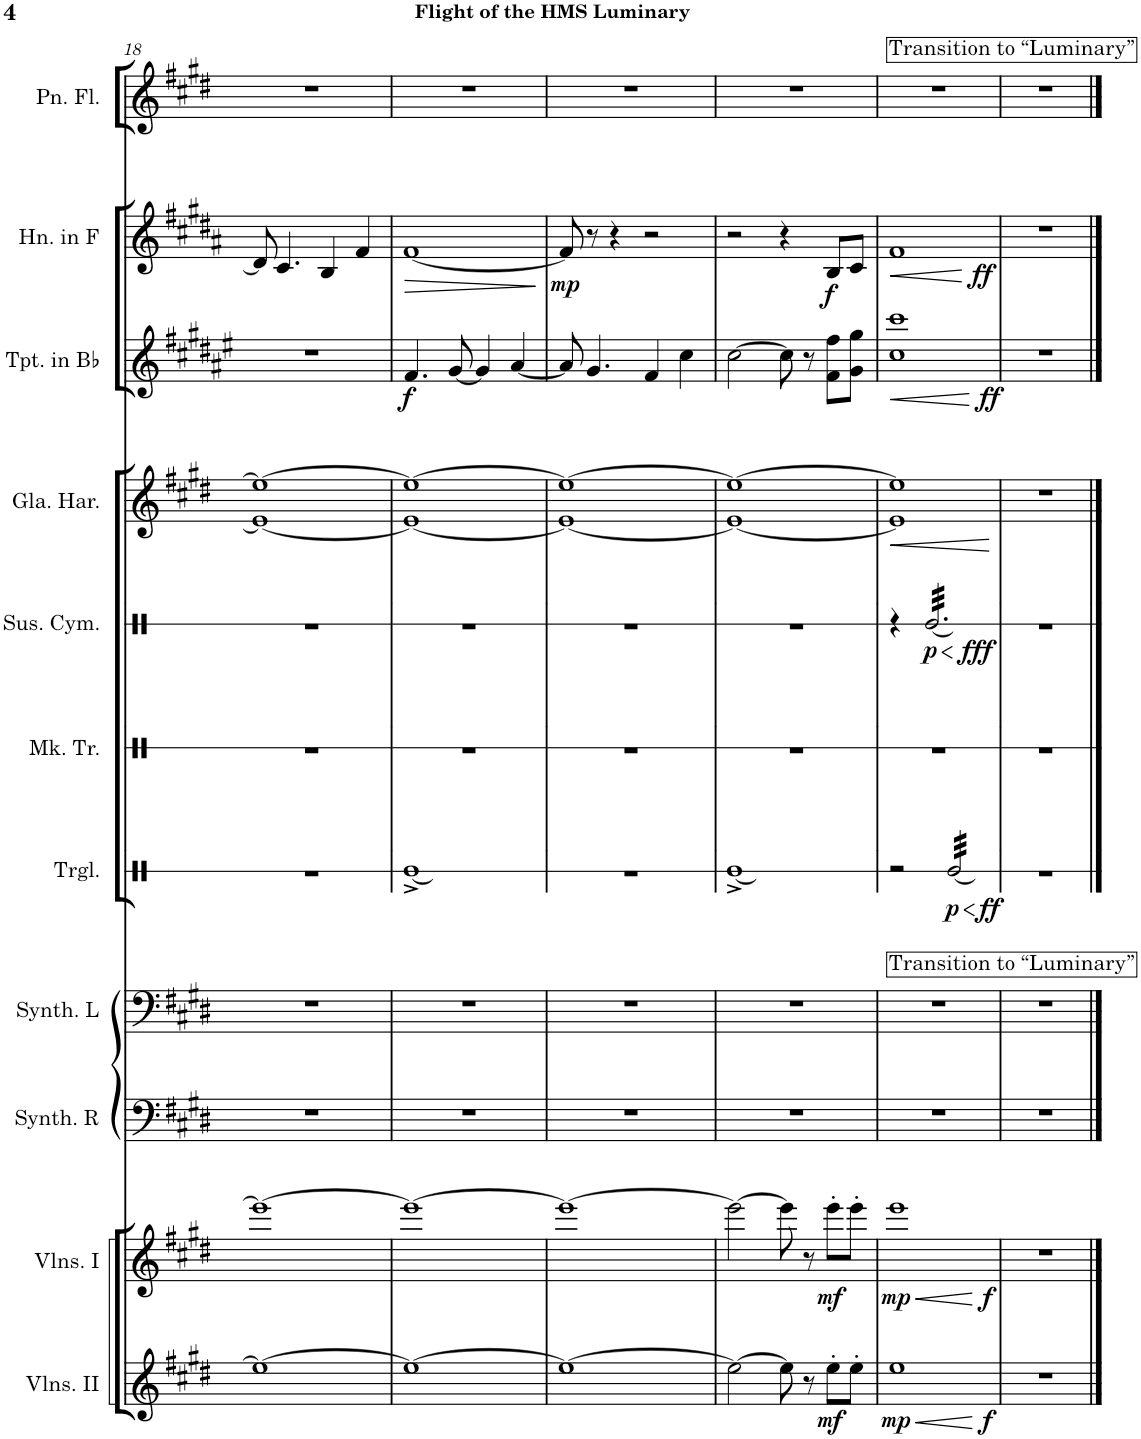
**kern	**dynam	**kern	**dynam	**kern	**kern	**kern	**dynam	**kern	**kern	**dynam	**kern	**dynam	**kern	**dynam	**kern	**dynam	**kern
*part11	*part11	*part10	*part10	*part9	*part8	*part7	*part7	*part6	*part5	*part5	*part4	*part4	*part3	*part3	*part2	*part2	*part1
*staff11	*staff11	*staff10	*staff10	*staff9	*staff8	*staff7	*staff7	*staff6	*staff5	*staff5	*staff4	*staff4	*staff3	*staff3	*staff2	*staff2	*staff1
*I"Violins II	*	*I"Violins I	*	*I"Effect Synthesizer (Right)	*I"Effect Synthesizer (Left)	*I"Triangle	*	*I"Mark Tree	*I"Suspended Cymbal	*	*I"Glass Harmonica	*	*I"Trumpet in Bb	*	*I"Horn in F	*	*I"Pan Flute
*I'Vlns. II	*	*I'Vlns. I	*	*I'Synth. R	*I'Synth. L	*I'Trgl.	*	*I'Mk. Tr.	*I'Sus. Cym.	*	*I'Gla. Har.	*	*I'Tpt. in Bb	*	*I'Hn. in F	*	*I'Pn. Fl.
!!LO:PB:g=z
*clefG2	*	*clefG2	*	*clefF4	*clefF4	*clefX	*	*clefX	*clefX	*	*clefG2	*	*clefG2	*	*clefG2	*	*clefG2
*	*	*	*	*	*	*	*	*	*	*	*	*	*Trd1c2	*	*Trd4c7	*	*
*k[f#c#g#d#]	*	*k[f#c#g#d#]	*	*k[f#c#g#d#]	*k[f#c#g#d#]	*k[]	*	*k[]	*k[]	*	*k[f#c#g#d#]	*	*k[f#c#g#d#a#e#]	*	*k[f#c#g#d#a#]	*	*k[f#c#g#d#]
*M4/4	*	*M4/4	*	*M4/4	*M4/4	*M4/4	*	*M4/4	*M4/4	*	*M4/4	*	*M4/4	*	*M4/4	*	*M4/4
=18	=18	=18	=18	=18	=18	=18	=18	=18	=18	=18	=18	=18	=18	=18	=18	=18	=18
1ee_	.	1eee_	.	1r	1r	1r	.	1r	1r	.	1e_ 1ee_	.	1r	.	8d#/]	.	1r
.	.	.	.	.	.	.	.	.	.	.	.	.	.	.	4.c#/	.	.
.	.	.	.	.	.	.	.	.	.	.	.	.	.	.	4B/	.	.
.	.	.	.	.	.	.	.	.	.	.	.	.	.	.	4f#/	.	.
=19	=19	=19	=19	=19	=19	=19	=19	=19	=19	=19	=19	=19	=19	=19	=19	=19	=19
!	!	!	!	!	!	!	!	!	!	!	!	!	!	!LO:DY:b	!	!LO:HP:b	!
1ee_	.	1eee_	.	1r	1r	1Re^	.	1r	1r	.	1e_ 1ee_	.	4.f#/	f	[1f#	>	1r
.	.	.	.	.	.	.	.	.	.	.	.	.	[8g#/	.	.	.	.
.	.	.	.	.	.	.	.	.	.	.	.	.	4g#/]	.	.	.	.
.	.	.	.	.	.	.	.	.	.	.	.	.	[4a#/	.	.	.	.
.	.	.	.	.	.	.	.	.	.	.	.	.	.	.	.	]	.
=20	=20	=20	=20	=20	=20	=20	=20	=20	=20	=20	=20	=20	=20	=20	=20	=20	=20
!	!	!	!	!	!	!	!	!	!	!	!	!	!	!	!	!LO:DY:b	!
1ee_	.	1eee_	.	1r	1r	1r	.	1r	1r	.	1e_ 1ee_	.	8a#/]	.	8f#/]	mp	1r
.	.	.	.	.	.	.	.	.	.	.	.	.	4.g#/	.	8r	.	.
.	.	.	.	.	.	.	.	.	.	.	.	.	.	.	4r	.	.
.	.	.	.	.	.	.	.	.	.	.	.	.	4f#/	.	2r	.	.
.	.	.	.	.	.	.	.	.	.	.	.	.	4cc#\	.	.	.	.
=21	=21	=21	=21	=21	=21	=21	=21	=21	=21	=21	=21	=21	=21	=21	=21	=21	=21
2ee\_	.	2eee\_	.	1r	1r	1Re^	.	1r	1r	.	1e_ 1ee_	.	[2cc#\	.	2r	.	1r
8ee\]	.	8eee\]	.	.	.	.	.	.	.	.	.	.	8cc#\]	.	4r	.	.
8r	.	8r	.	.	.	.	.	.	.	.	.	.	8r	.	.	.	.
!	!LO:DY:b	!	!LO:DY:b	!	!	!	!	!	!	!	!	!	!	!	!	!LO:DY:b	!
8ee'\L	mf	8eee'\L	mf	.	.	.	.	.	.	.	.	.	8f#\ 8ff#\L	.	8B/L	f	.
8ee'\J	.	8eee'\J	.	.	.	.	.	.	.	.	.	.	8g#\ 8gg#\J	.	8c#/J	.	.
=22	=22	=22	=22	=22	=22	=22	=22	=22	=22	=22	=22	=22	=22	=22	=22	=22	=22
!	!LO:HP:b	!	!LO:HP:b	!	!	!	!	!	!	!	!	!LO:HP:b	!	!LO:HP:b	!	!LO:HP:b	!
!	!LO:DY:n=1:b	!	!LO:DY:n=1:b	!	!	!	!	!	!	!	!	!	!	!	!	!	!
*^	*	*^	*	*	*	*^	*	*	*^	*	*	*	*^	*	*^	*	*
1ee	2..ryy	< mp	1eee	2..ryy	< mp	1r	1r	2r	2..ryy	.	1r	4r	2..ryy	.	1e] 1ee]	<	1cc# 1ccc#	2..ryy	<	1f#	2..ryy	<	1r
!	!	!	!	!	!	!	!	!	!	!	!	!	!	!LO:HP:b	!	!	!	!	!	!	!	!	!
!	!	!	!	!	!	!	!	!	!	!	!	!	!	!LO:DY:n=1:b	!	!	!	!	!	!	!	!	!
*	*	*	*	*	*	*	*	*	*	*	*	*tremolo	*	*	*	*	*	*	*	*	*	*	*
.	.	.	.	.	.	.	.	.	.	.	.	32Re/LLL	.	< p	.	.	.	.	.	.	.	.	.
.	.	.	.	.	.	.	.	.	.	.	.	32Re/	.	.	.	.	.	.	.	.	.	.	.
.	.	.	.	.	.	.	.	.	.	.	.	32Re/	.	.	.	.	.	.	.	.	.	.	.
.	.	.	.	.	.	.	.	.	.	.	.	32Re/	.	.	.	.	.	.	.	.	.	.	.
.	.	.	.	.	.	.	.	.	.	.	.	32Re/	.	.	.	.	.	.	.	.	.	.	.
.	.	.	.	.	.	.	.	.	.	.	.	32Re/	.	.	.	.	.	.	.	.	.	.	.
.	.	.	.	.	.	.	.	.	.	.	.	32Re/	.	.	.	.	.	.	.	.	.	.	.
.	.	.	.	.	.	.	.	.	.	.	.	32Re/	.	.	.	.	.	.	.	.	.	.	.
!	!	!	!	!	!	!	!	!	!	!LO:HP:b	!	!	!	!	!	!	!	!	!	!	!	!	!
!	!	!	!	!	!	!	!	!	!	!LO:DY:n=1:b	!	!	!	!	!	!	!	!	!	!	!	!	!
*	*	*	*	*	*	*	*	*tremolo	*	*	*	*	*	*	*	*	*	*	*	*	*	*	*
.	.	.	.	.	.	.	.	32Re/LLL	.	< p	.	32Re/	.	.	.	.	.	.	.	.	.	.	.
.	.	.	.	.	.	.	.	32Re/	.	.	.	32Re/	.	.	.	.	.	.	.	.	.	.	.
.	.	.	.	.	.	.	.	32Re/	.	.	.	32Re/	.	.	.	.	.	.	.	.	.	.	.
.	.	.	.	.	.	.	.	32Re/	.	.	.	32Re/	.	.	.	.	.	.	.	.	.	.	.
.	.	.	.	.	.	.	.	32Re/	.	.	.	32Re/	.	.	.	.	.	.	.	.	.	.	.
.	.	.	.	.	.	.	.	32Re/	.	.	.	32Re/	.	.	.	.	.	.	.	.	.	.	.
.	.	.	.	.	.	.	.	32Re/	.	.	.	32Re/	.	.	.	.	.	.	.	.	.	.	.
.	.	.	.	.	.	.	.	32Re/	.	.	.	32Re/	.	.	.	.	.	.	.	.	.	.	.
.	.	.	.	.	.	.	.	32Re/	.	.	.	32Re/	.	.	.	.	.	.	.	.	.	.	.
.	.	.	.	.	.	.	.	32Re/	.	.	.	32Re/	.	.	.	.	.	.	.	.	.	.	.
.	.	.	.	.	.	.	.	32Re/	.	.	.	32Re/	.	.	.	.	.	.	.	.	.	.	.
.	.	.	.	.	.	.	.	32Re/	.	.	.	32Re/	.	.	.	.	.	.	.	.	.	.	.
!	!	!LO:DY:n=2:b	!	!	!LO:DY:n=2:b	!	!	!	!	!LO:DY:n=2:b	!	!	!	!LO:DY:n=2:b	!	!	!	!	!LO:DY:b	!	!	!LO:DY:b	!
.	8ryy	f	.	8ryy	f	.	.	32Re/	8ryy	ff	.	32Re/	8ryy	fff	.	.	.	8ryy	ff	.	8ryy	ff	.
.	.	.	.	.	.	.	.	32Re/	.	.	.	32Re/	.	.	.	.	.	.	.	.	.	.	.
.	.	.	.	.	.	.	.	32Re/	.	.	.	32Re/	.	.	.	.	.	.	.	.	.	.	.
.	.	.	.	.	.	.	.	32Re/JJJ	.	.	.	32Re/JJJ	.	.	.	.	.	.	.	.	.	.	.
*	*	*	*	*	*	*	*	*	*	*	*	*Xtremolo	*	*	*	*	*	*	*	*	*	*	*
*	*	*	*	*	*	*	*	*Xtremolo	*	*	*	*	*	*	*	*	*	*	*	*	*	*	*
.	.	[	.	.	[	.	.	.	.	[	.	.	.	[	.	[	.	.	[	.	.	[	.
=23	=23	=23	=23	=23	=23	=23	=23	=23	=23	=23	=23	=23	=23	=23	=23	=23	=23	=23	=23	=23	=23	=23	=23
!	!	!	!	!	!	!	!	!	!	!	!	!	!	!	!	!	!	!	!	!	!	!	!LO:TX:a:t=Transition to “Luminary”
*v	*v	*	*	*	*	*	*	*v	*v	*	*	*v	*v	*	*	*	*v	*v	*	*v	*v	*	*
*	*	*v	*v	*	*	*	*	*	*	*	*	*	*	*	*	*	*	*
1r	.	1r	.	1r	1r	1r	.	1r	1r	.	1r	.	1r	.	1r	.	1r
==	==	==	==	==	==	==	==	==	==	==	==	==	==	==	==	==	==
*-	*-	*-	*-	*-	*-	*-	*-	*-	*-	*-	*-	*-	*-	*-	*-	*-	*-
